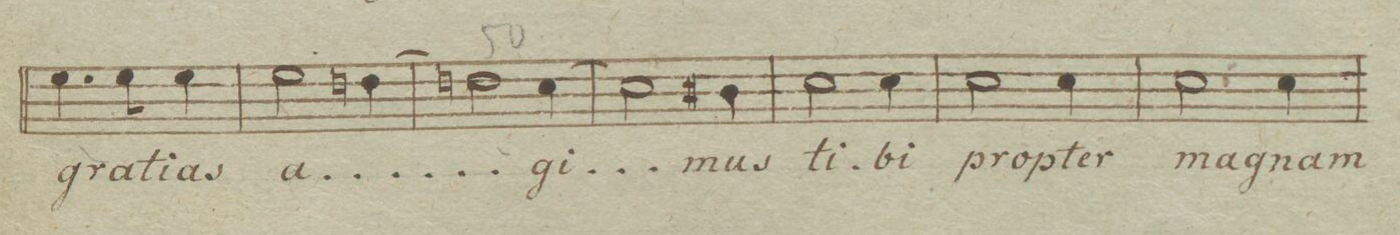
**kern	**text	**dynam
*I"Alto.	*	*
*clefC3	*	*
*k[b-e-]	*	*
*M3/4	*	*
4.f\	Gra-	.
8f\	-ti-	.
4f\	-as	.
=49	=49	=49
2f\	a-	.
[4en\	.	.
=50	=50	=50
2enX\]	.	.
[4d\	-gi-	.
=51	=51	=51
2d\]	.	.
4c#X\	-mus	.
=52	=52	=52
2d\	ti-	.
4d\	-bi	.
=53	=53	=53
2d\	pro-	.
4d\	-pter	.
=54	=54	=54
2d\	ma-	.
4d\	-gnam	.
=55	=55	=55
*-	*-	*-
